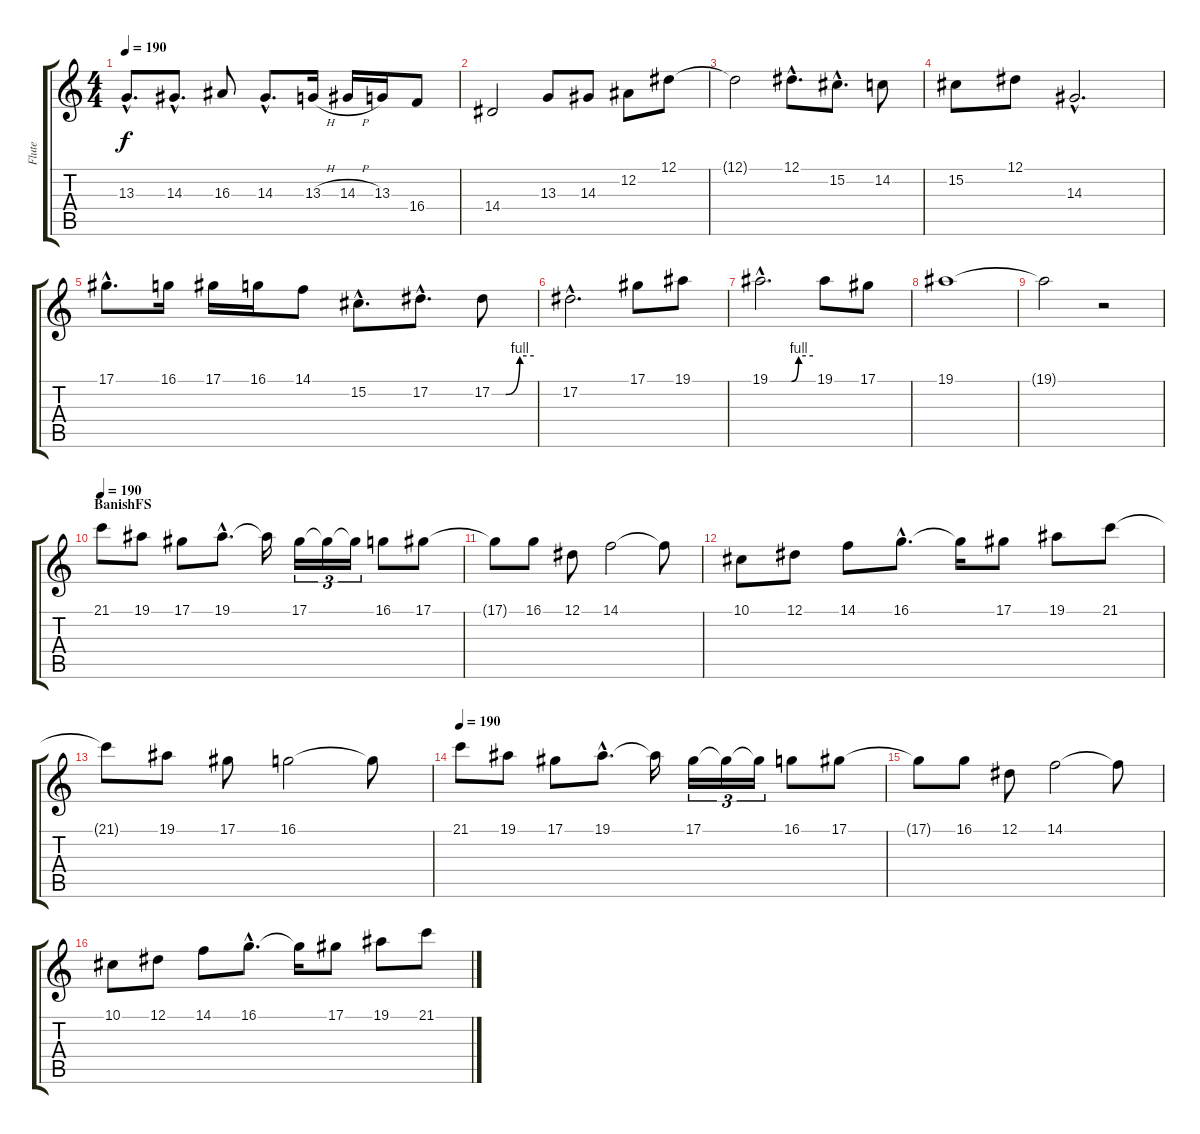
\track ("Flute" "Flute") {instrument flute}
\staff {score tabs}
\tuning (Eb4 Bb3 Gb3 Db3 Ab2 Eb2) {hide}
\ts (4 4)
\tempo 190
\clef g2
\ks c
13.3{hac}.8{d dy f} 14.3{hac}.8{d} 16.3.8 14.3{hac}.8{d} 13.3{h}.16 14.3{h}.16 13.3.16 16.4.8 |
14.4.2 13.3.8 14.3.8 12.2.8 12.1.8 |
12.1{t}.2 12.1{hac}.8{d} 15.2{hac}.8{d} 14.2.8 |
15.2.8 12.1.8 14.3{hac}.2{d} |
17.1{hac}.8{d} 16.1.16 17.1.16 16.1.16 14.1.8 15.2{hac}.8{d} 17.2{hac}.8{d} 17.2{be (custom 0 0 20 0 40 4 60 4)}.8 |
17.2{hac}.2{d} 17.1.8 19.1.8 |
19.1{be (custom 0 0 30 0 40 4 60 4) hac}.2{d volume 12} 19.1.8 17.1.8 |
19.1.1 |
19.1{t}.2 r.2 |
\section ("" "BanishFS")
\tempo 190
21.1.8{volume 10} 19.1.8 17.1.8 19.1{hac}.8{d} 19.1{t}.16 17.1.16{tu (3 2)} 17.1{t}.16{tu (3 2)} 17.1{t}.16{tu (3 2)} 16.1.8 17.1.8 |
17.1{t}.8 16.1.8 12.1.8 14.1.2 14.1{t}.8 |
10.1.8 12.1.8 14.1.8 16.1{hac}.8{d} 16.1{t}.16 17.1.8 19.1.8 21.1.8 |
21.1{t}.8 19.1.8 17.1.8 16.1.2 16.1{t}.8 |
\tempo 190
21.1.8{volume 10} 19.1.8 17.1.8 19.1{hac}.8{d} 19.1{t}.16 17.1.16{tu (3 2)} 17.1{t}.16{tu (3 2)} 17.1{t}.16{tu (3 2)} 16.1.8 17.1.8 |
17.1{t}.8 16.1.8 12.1.8 14.1.2 14.1{t}.8 |
10.1.8 12.1.8 14.1.8 16.1{hac}.8{d} 16.1{t}.16 17.1.8 19.1.8 21.1.8
